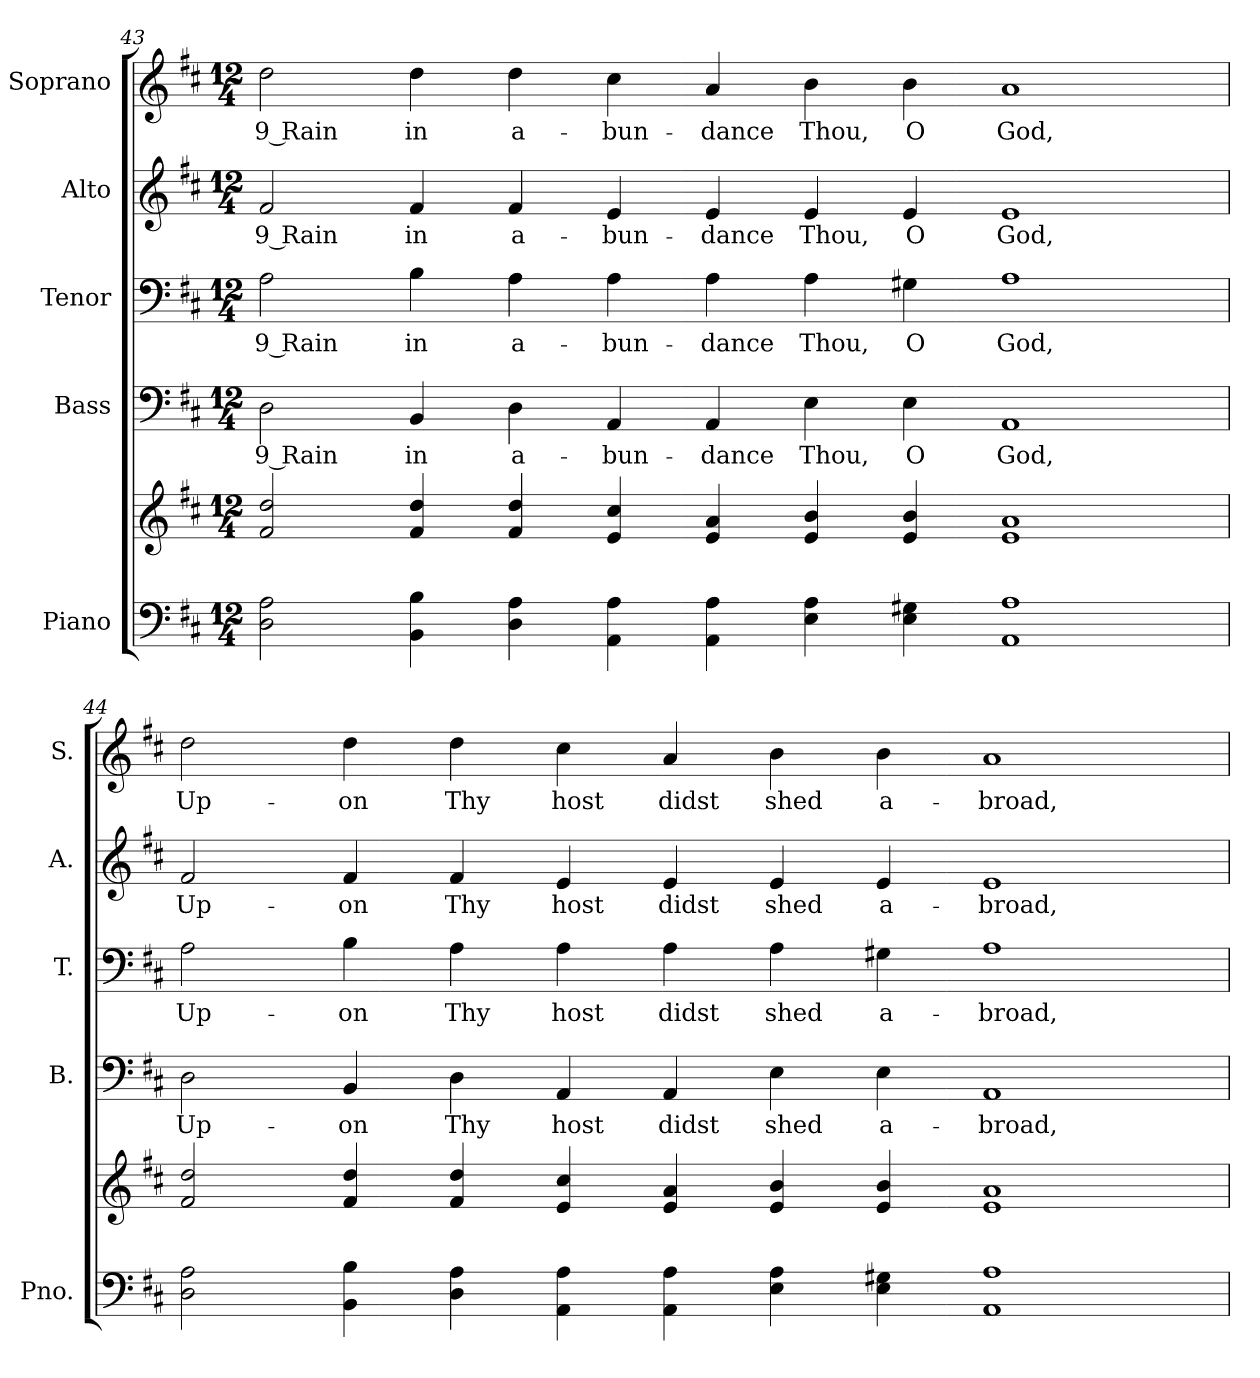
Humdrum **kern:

**kern	**kern	**kern	**text	**kern	**text	**kern	**text	**kern	**text
*part5	*part5	*part4	*part4	*part3	*part3	*part2	*part2	*part1	*part1
*staff6	*staff5	*staff4	*staff4	*staff3	*staff3	*staff2	*staff2	*staff1	*staff1
*I"Piano	*	*I"Bass	*	*I"Tenor	*	*I"Alto	*	*I"Soprano	*
*I'Pno.	*	*I'B.	*	*I'T.	*	*I'A.	*	*I'S.	*
!!LO:PB:g=z
*clefF4	*clefG2	*clefF4	*	*clefF4	*	*clefG2	*	*clefG2	*
*k[f#c#]	*k[f#c#]	*k[f#c#]	*	*k[f#c#]	*	*k[f#c#]	*	*k[f#c#]	*
*D:	*D:	*D:	*	*D:	*	*D:	*	*D:	*
*M12/4	*M12/4	*M12/4	*	*M12/4	*	*M12/4	*	*M12/4	*
=43	=43	=43	=43	=43	=43	=43	=43	=43	=43
!	!	!	!LO:LY:b:color=#000000	!	!	!	!	!	!
!	!	!	!	!	!LO:LY:b:color=#000000	!	!	!	!
!	!	!	!	!	!	!	!LO:LY:b:color=#000000	!	!
!	!	!	!	!	!	!	!	!	!LO:LY:b:color=#000000
2Di\ 2Ai	2f#i/ 2ddi	2Di\	9 Rain	2Ai\	9 Rain	2f#i/	9 Rain	2ddi\	9 Rain
!	!	!	!LO:LY:b:color=#000000	!	!	!	!	!	!
!	!	!	!	!	!LO:LY:b:color=#000000	!	!	!	!
!	!	!	!	!	!	!	!LO:LY:b:color=#000000	!	!
!	!	!	!	!	!	!	!	!	!LO:LY:b:color=#000000
4BBi\ 4Bi	4f#i/ 4ddi	4BBi/	in	4Bi\	in	4f#i/	in	4ddi\	in
!	!	!	!LO:LY:b:color=#000000	!	!	!	!	!	!
!	!	!	!	!	!LO:LY:b:color=#000000	!	!	!	!
!	!	!	!	!	!	!	!LO:LY:b:color=#000000	!	!
!	!	!	!	!	!	!	!	!	!LO:LY:b:color=#000000
4Di\ 4Ai	4f#i/ 4ddi	4Di\	a-	4Ai\	a-	4f#i/	a-	4ddi\	a-
!	!	!	!LO:LY:b:color=#000000	!	!	!	!	!	!
!	!	!	!	!	!LO:LY:b:color=#000000	!	!	!	!
!	!	!	!	!	!	!	!LO:LY:b:color=#000000	!	!
!	!	!	!	!	!	!	!	!	!LO:LY:b:color=#000000
4AAi\ 4Ai	4ei/ 4cc#i	4AAi/	-bun-	4Ai\	-bun-	4ei/	-bun-	4cc#i\	-bun-
!	!	!	!LO:LY:b:color=#000000	!	!	!	!	!	!
!	!	!	!	!	!LO:LY:b:color=#000000	!	!	!	!
!	!	!	!	!	!	!	!LO:LY:b:color=#000000	!	!
!	!	!	!	!	!	!	!	!	!LO:LY:b:color=#000000
4AAi\ 4Ai	4ei/ 4ai	4AAi/	-dance	4Ai\	-dance	4ei/	-dance	4ai/	-dance
!	!	!	!LO:LY:b:color=#000000	!	!	!	!	!	!
!	!	!	!	!	!LO:LY:b:color=#000000	!	!	!	!
!	!	!	!	!	!	!	!LO:LY:b:color=#000000	!	!
!	!	!	!	!	!	!	!	!	!LO:LY:b:color=#000000
4Ei\ 4Ai	4ei/ 4bi	4Ei\	Thou,	4Ai\	Thou,	4ei/	Thou,	4bi\	Thou,
!	!	!	!LO:LY:b:color=#000000	!	!	!	!	!	!
!	!	!	!	!	!LO:LY:b:color=#000000	!	!	!	!
!	!	!	!	!	!	!	!LO:LY:b:color=#000000	!	!
!	!	!	!	!	!	!	!	!	!LO:LY:b:color=#000000
4Ei\ 4G#Xi	4ei/ 4bi	4Ei\	O	4G#Xi\	O	4ei/	O	4bi\	O
!	!	!	!LO:LY:b:color=#000000	!	!	!	!	!	!
!	!	!	!	!	!LO:LY:b:color=#000000	!	!	!	!
!	!	!	!	!	!	!	!LO:LY:b:color=#000000	!	!
!	!	!	!	!	!	!	!	!	!LO:LY:b:color=#000000
1AAi 1Ai	1ei 1ai	1AAi	God,	1Ai	God,	1ei	God,	1ai	God,
=44	=44	=44	=44	=44	=44	=44	=44	=44	=44
!	!	!	!LO:LY:b:color=#000000	!	!	!	!	!	!
!	!	!	!	!	!LO:LY:b:color=#000000	!	!	!	!
!	!	!	!	!	!	!	!LO:LY:b:color=#000000	!	!
!	!	!	!	!	!	!	!	!	!LO:LY:b:color=#000000
2Di\ 2Ai	2f#i/ 2ddi	2Di\	Up-	2Ai\	Up-	2f#i/	Up-	2ddi\	Up-
!	!	!	!LO:LY:b:color=#000000	!	!	!	!	!	!
!	!	!	!	!	!LO:LY:b:color=#000000	!	!	!	!
!	!	!	!	!	!	!	!LO:LY:b:color=#000000	!	!
!	!	!	!	!	!	!	!	!	!LO:LY:b:color=#000000
4BBi\ 4Bi	4f#i/ 4ddi	4BBi/	-on	4Bi\	-on	4f#i/	-on	4ddi\	-on
!	!	!	!LO:LY:b:color=#000000	!	!	!	!	!	!
!	!	!	!	!	!LO:LY:b:color=#000000	!	!	!	!
!	!	!	!	!	!	!	!LO:LY:b:color=#000000	!	!
!	!	!	!	!	!	!	!	!	!LO:LY:b:color=#000000
4Di\ 4Ai	4f#i/ 4ddi	4Di\	Thy	4Ai\	Thy	4f#i/	Thy	4ddi\	Thy
!	!	!	!LO:LY:b:color=#000000	!	!	!	!	!	!
!	!	!	!	!	!LO:LY:b:color=#000000	!	!	!	!
!	!	!	!	!	!	!	!LO:LY:b:color=#000000	!	!
!	!	!	!	!	!	!	!	!	!LO:LY:b:color=#000000
4AAi\ 4Ai	4ei/ 4cc#i	4AAi/	host	4Ai\	host	4ei/	host	4cc#i\	host
!	!	!	!LO:LY:b:color=#000000	!	!	!	!	!	!
!	!	!	!	!	!LO:LY:b:color=#000000	!	!	!	!
!	!	!	!	!	!	!	!LO:LY:b:color=#000000	!	!
!	!	!	!	!	!	!	!	!	!LO:LY:b:color=#000000
4AAi\ 4Ai	4ei/ 4ai	4AAi/	didst	4Ai\	didst	4ei/	didst	4ai/	didst
!	!	!	!LO:LY:b:color=#000000	!	!	!	!	!	!
!	!	!	!	!	!LO:LY:b:color=#000000	!	!	!	!
!	!	!	!	!	!	!	!LO:LY:b:color=#000000	!	!
!	!	!	!	!	!	!	!	!	!LO:LY:b:color=#000000
4Ei\ 4Ai	4ei/ 4bi	4Ei\	shed	4Ai\	shed	4ei/	shed	4bi\	shed
!	!	!	!LO:LY:b:color=#000000	!	!	!	!	!	!
!	!	!	!	!	!LO:LY:b:color=#000000	!	!	!	!
!	!	!	!	!	!	!	!LO:LY:b:color=#000000	!	!
!	!	!	!	!	!	!	!	!	!LO:LY:b:color=#000000
4Ei\ 4G#Xi	4ei/ 4bi	4Ei\	a-	4G#Xi\	a-	4ei/	a-	4bi\	a-
!	!	!	!LO:LY:b:color=#000000	!	!	!	!	!	!
!	!	!	!	!	!LO:LY:b:color=#000000	!	!	!	!
!	!	!	!	!	!	!	!LO:LY:b:color=#000000	!	!
!	!	!	!	!	!	!	!	!	!LO:LY:b:color=#000000
1AAi 1Ai	1ei 1ai	1AAi	-broad,	1Ai	-broad,	1ei	-broad,	1ai	-broad,
=	=	=	=	=	=	=	=	=	=
*-	*-	*-	*-	*-	*-	*-	*-	*-	*-
